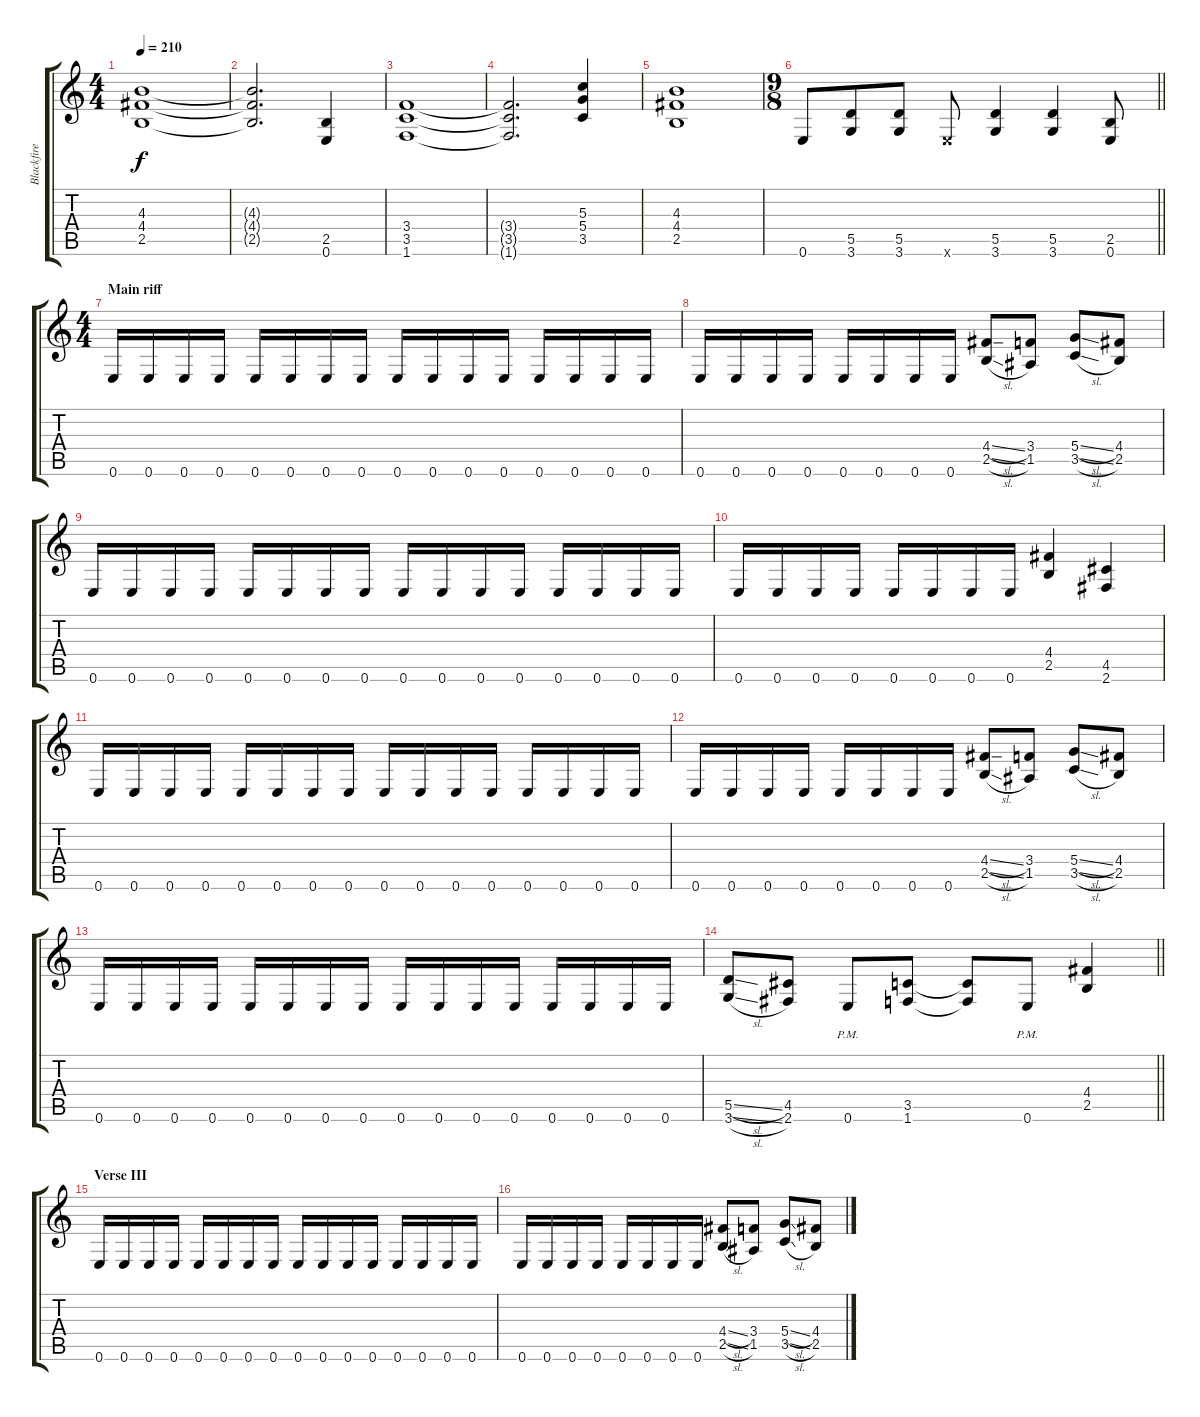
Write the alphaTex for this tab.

\track ("Blackfire (I)" "Blackfire ") {instrument distortionguitar}
\staff {score tabs}
\tuning (E4 B3 G3 D3 A2 E2) {hide}
\ts (4 4)
\tempo 210
\clef g2
\ks c
(4.3 4.4 2.5).1{dy f} |
(4.3{t} 4.4{t} 2.5{t}).2{d} (2.5 0.6).4 |
(3.4 3.5 1.6).1 |
(3.4{t} 3.5{t} 1.6{t}).2{d} (5.3 5.4 3.5).4 |
(4.3 4.4 2.5).1 |
\ts (9 8)
\barLineRight lightlight
0.6.8 (5.5 3.6).8 (5.5 3.6).8 0.6{x}.8 (5.5 3.6).4 (5.5 3.6).4 (2.5 0.6).8 |
\ts (4 4)
\section ("" "Main riff")
0.6.16 0.6.16 0.6.16 0.6.16 0.6.16 0.6.16 0.6.16 0.6.16 0.6.16 0.6.16 0.6.16 0.6.16 0.6.16 0.6.16 0.6.16 0.6.16 |
0.6.16 0.6.16 0.6.16 0.6.16 0.6.16 0.6.16 0.6.16 0.6.16 (4.4{sl} 2.5{sl}).8 (3.4 1.5).8 (5.4{sl} 3.5{sl}).8 (4.4 2.5).8 |
0.6.16 0.6.16 0.6.16 0.6.16 0.6.16 0.6.16 0.6.16 0.6.16 0.6.16 0.6.16 0.6.16 0.6.16 0.6.16 0.6.16 0.6.16 0.6.16 |
0.6.16 0.6.16 0.6.16 0.6.16 0.6.16 0.6.16 0.6.16 0.6.16 (4.4 2.5).4 (4.5 2.6).4 |
0.6.16 0.6.16 0.6.16 0.6.16 0.6.16 0.6.16 0.6.16 0.6.16 0.6.16 0.6.16 0.6.16 0.6.16 0.6.16 0.6.16 0.6.16 0.6.16 |
0.6.16 0.6.16 0.6.16 0.6.16 0.6.16 0.6.16 0.6.16 0.6.16 (4.4{sl} 2.5{sl}).8 (3.4 1.5).8 (5.4{sl} 3.5{sl}).8 (4.4 2.5).8 |
0.6.16 0.6.16 0.6.16 0.6.16 0.6.16 0.6.16 0.6.16 0.6.16 0.6.16 0.6.16 0.6.16 0.6.16 0.6.16 0.6.16 0.6.16 0.6.16 |
\barLineRight lightlight
(5.5{sl} 3.6{sl}).8 (4.5 2.6).8 0.6{pm}.8 (3.5 1.6).8 (3.5{t} 1.6{t}).8 0.6{pm}.8 (4.4 2.5).4 |
\section ("" "Verse III")
0.6.16 0.6.16 0.6.16 0.6.16 0.6.16 0.6.16 0.6.16 0.6.16 0.6.16 0.6.16 0.6.16 0.6.16 0.6.16 0.6.16 0.6.16 0.6.16 |
0.6.16 0.6.16 0.6.16 0.6.16 0.6.16 0.6.16 0.6.16 0.6.16 (4.4{sl} 2.5{sl}).8 (3.4 1.5).8 (5.4{sl} 3.5{sl}).8 (4.4 2.5).8
